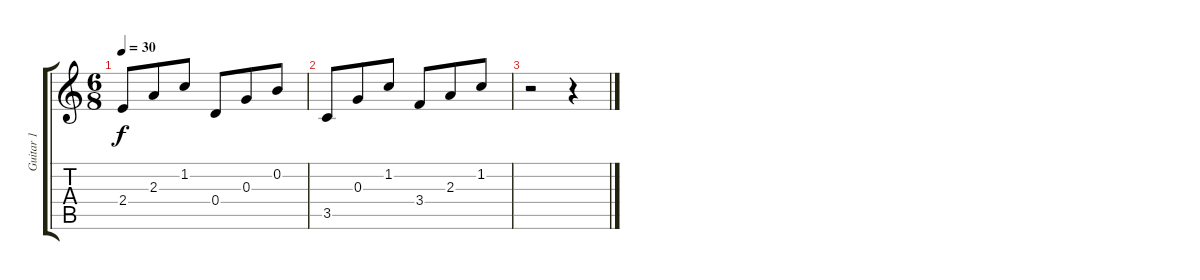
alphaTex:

\track ("Guitar 1" "Guitar 1") {instrument overdrivenguitar}
\staff {score tabs}
\tuning (E4 B3 G3 D3 A2 E2) {hide}
\ts (6 8)
\tempo 30
\clef g2
\ks c
2.4.8{dy f} 2.3.8 1.2.8 0.4.8 0.3.8 0.2.8 |
3.5.8 0.3.8 1.2.8 3.4.8 2.3.8 1.2.8 |
r.2 r.4
